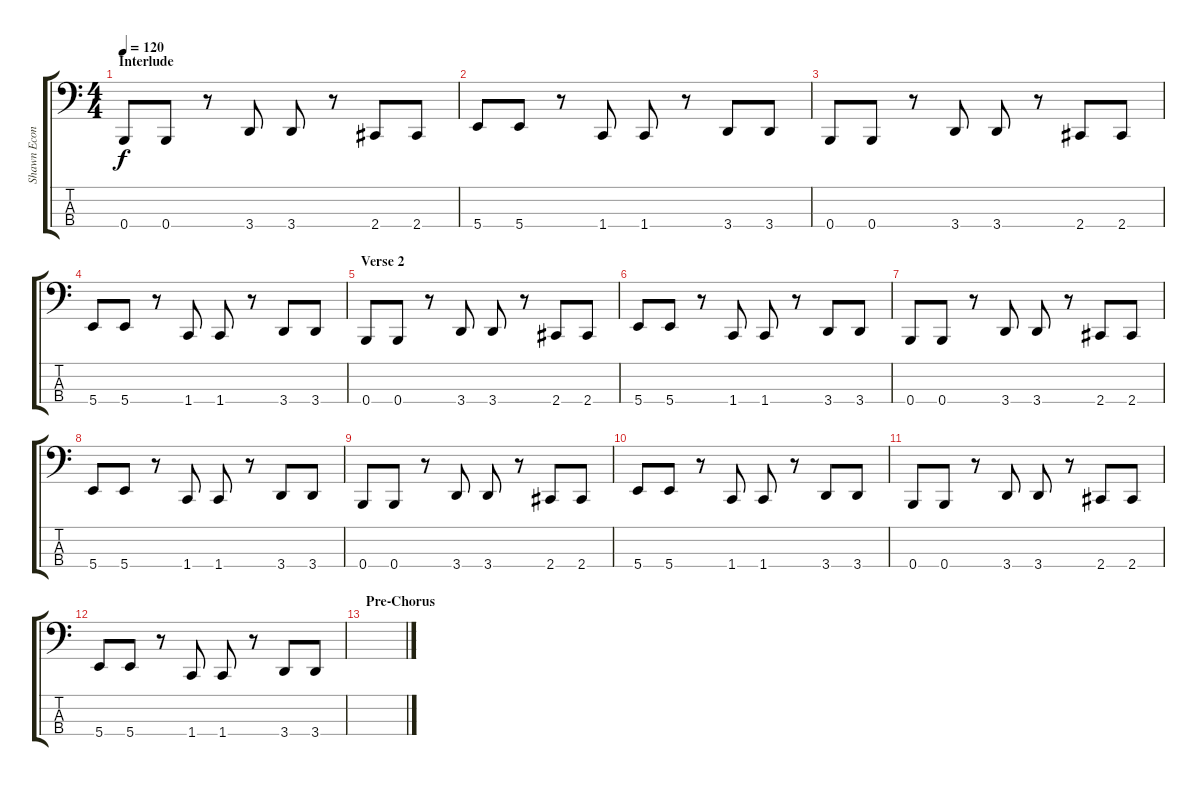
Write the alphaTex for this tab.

\track ("Shawn Economaki" "Shawn Econ") {instrument electricbassfinger}
\staff {score tabs}
\tuning (E2 B1 Gb1 B0) {hide}
\ts (4 4)
\section ("" "Interlude")
\tempo 120
\clef f4
\ks c
0.4.8{dy f} 0.4.8 r.8 3.4.8 3.4.8 r.8 2.4.8 2.4.8 |
5.4.8 5.4.8 r.8 1.4.8 1.4.8 r.8 3.4.8 3.4.8 |
0.4.8 0.4.8 r.8 3.4.8 3.4.8 r.8 2.4.8 2.4.8 |
5.4.8 5.4.8 r.8 1.4.8 1.4.8 r.8 3.4.8 3.4.8 |
\section ("" "Verse 2")
0.4.8 0.4.8 r.8 3.4.8 3.4.8 r.8 2.4.8 2.4.8 |
5.4.8 5.4.8 r.8 1.4.8 1.4.8 r.8 3.4.8 3.4.8 |
0.4.8 0.4.8 r.8 3.4.8 3.4.8 r.8 2.4.8 2.4.8 |
5.4.8 5.4.8 r.8 1.4.8 1.4.8 r.8 3.4.8 3.4.8 |
0.4.8 0.4.8 r.8 3.4.8 3.4.8 r.8 2.4.8 2.4.8 |
5.4.8 5.4.8 r.8 1.4.8 1.4.8 r.8 3.4.8 3.4.8 |
0.4.8 0.4.8 r.8 3.4.8 3.4.8 r.8 2.4.8 2.4.8 |
5.4.8 5.4.8 r.8 1.4.8 1.4.8 r.8 3.4.8 3.4.8 |
\section ("" "Pre-Chorus")
